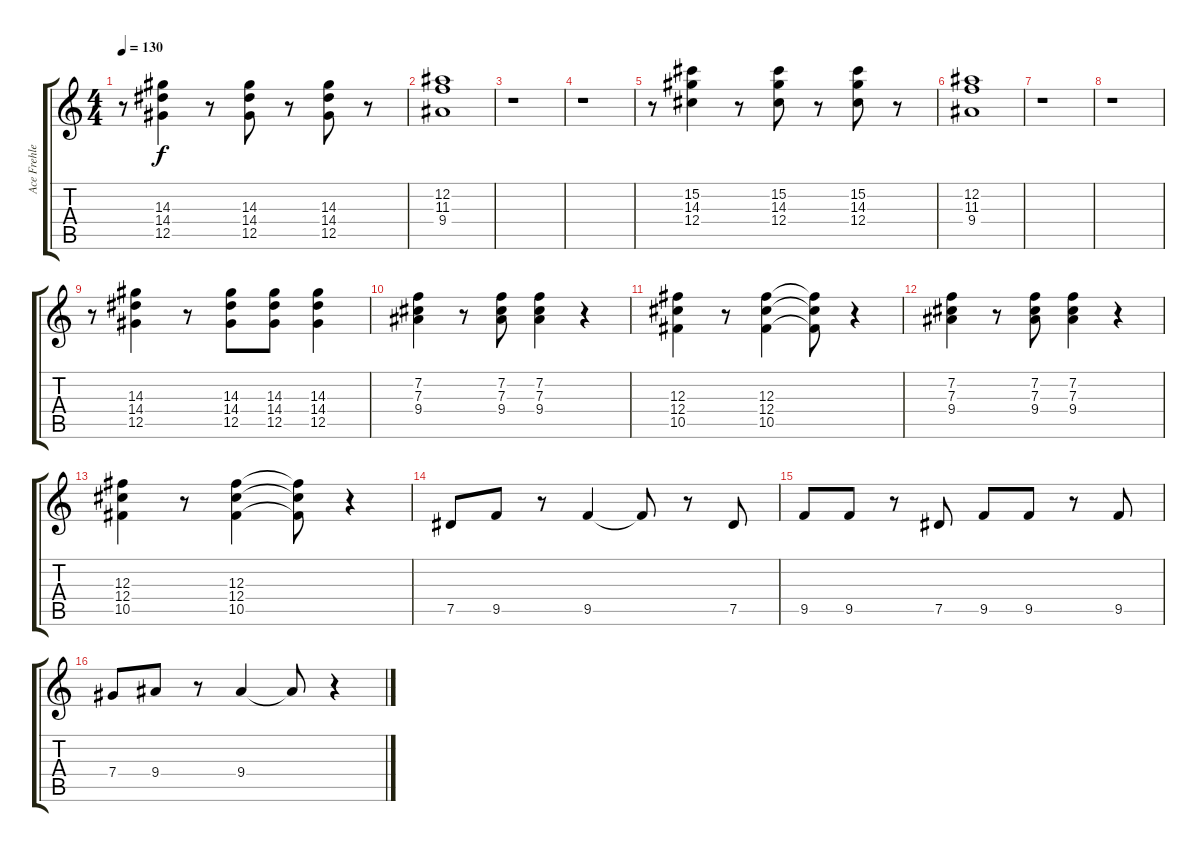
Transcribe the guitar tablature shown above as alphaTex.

\track ("Ace Frehley" "Ace Frehle") {instrument distortionguitar}
\staff {score tabs}
\tuning (Eb4 Bb3 Gb3 Db3 Ab2 Eb2) {hide}
\ts (4 4)
\tempo 130
\clef g2
\ks c
r.8{dy f} (14.3 14.4 12.5).4 r.8 (14.3 14.4 12.5).8 r.8 (14.3 14.4 12.5).8 r.8 |
(12.2 11.3 9.4).1 |
r.1 |
r.1 |
r.8 (15.2 14.3 12.4).4 r.8 (15.2 14.3 12.4).8 r.8 (15.2 14.3 12.4).8 r.8 |
(12.2 11.3 9.4).1 |
r.1 |
r.1 |
r.8 (14.3 14.4 12.5).4 r.8 (14.3 14.4 12.5).8 (14.3 14.4 12.5).8 (14.3 14.4 12.5).4 |
(7.2 7.3 9.4).4 r.8 (7.2 7.3 9.4).8 (7.2 7.3 9.4).4 r.4 |
(12.3 12.4 10.5).4 r.8 (12.3 12.4 10.5).4 (12.3{t} 12.4{t} 10.5{t}).8 r.4 |
(7.2 7.3 9.4).4 r.8 (7.2 7.3 9.4).8 (7.2 7.3 9.4).4 r.4 |
(12.3 12.4 10.5).4 r.8 (12.3 12.4 10.5).4 (12.3{t} 12.4{t} 10.5{t}).8 r.4 |
7.5.8 9.5.8 r.8 9.5.4 9.5{t}.8 r.8 7.5.8 |
9.5.8 9.5.8 r.8 7.5.8 9.5.8 9.5.8 r.8 9.5.8 |
7.4.8 9.4.8 r.8 9.4.4 9.4{t}.8 r.4
